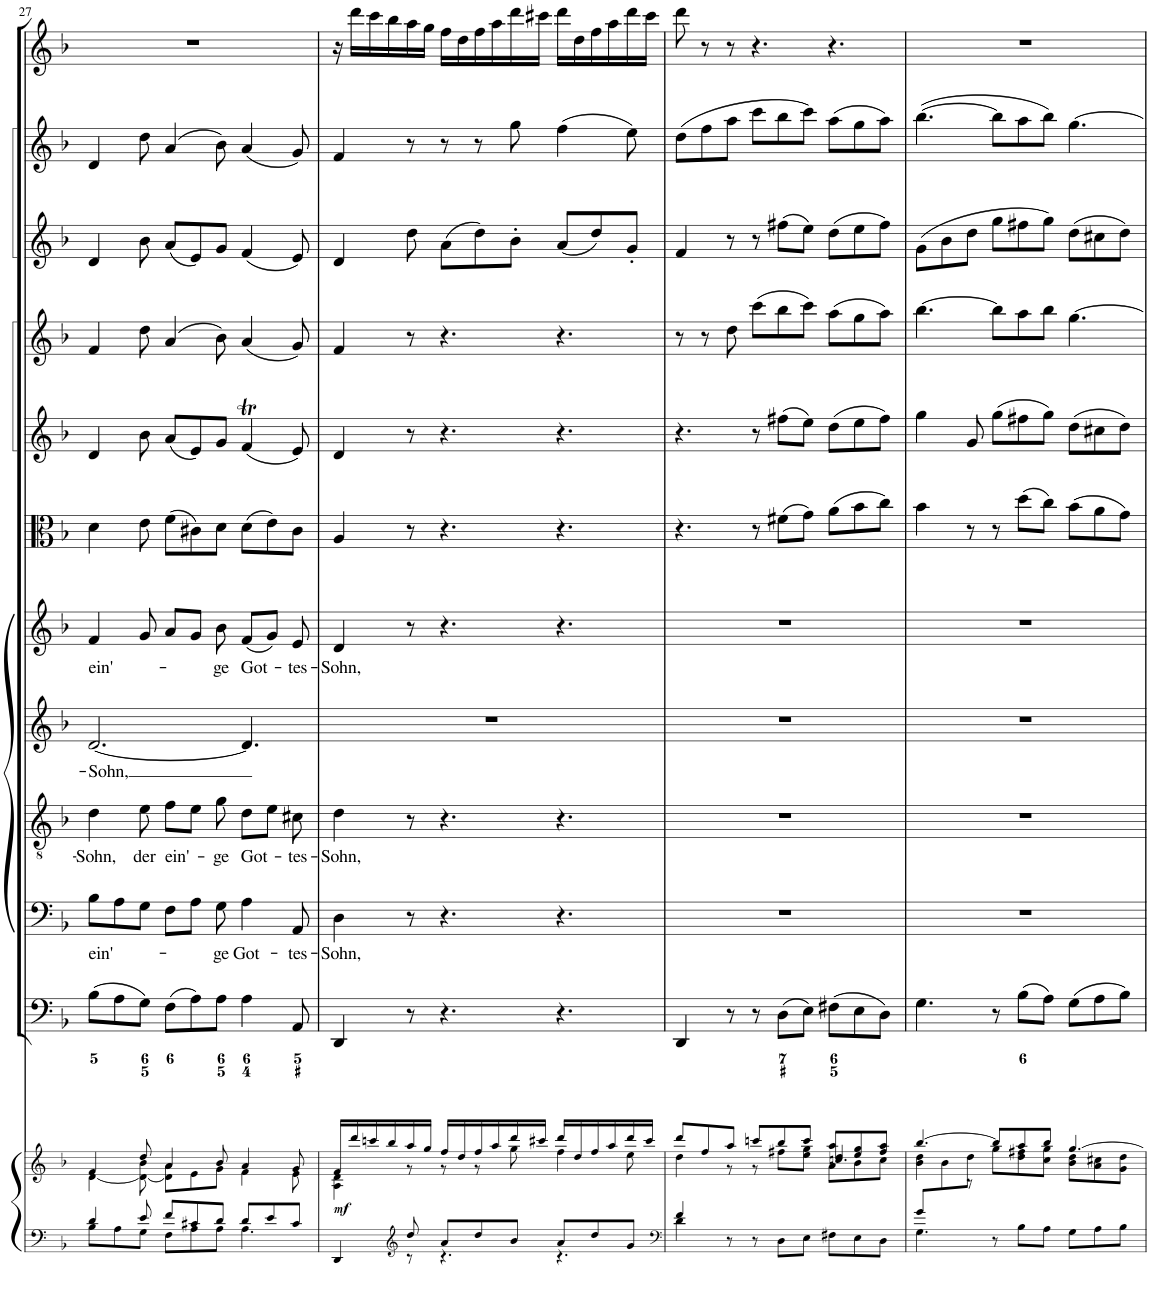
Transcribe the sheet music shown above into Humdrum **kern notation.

**kern	**kern	**kern	**kern	**text	**kern	**text	**kern	**text	**kern	**text	**kern	**kern	**kern	**kern	**kern	**kern
*part12	*part12	*part11	*part10	*part10	*part9	*part9	*part8	*part8	*part7	*part7	*part6	*part5	*part4	*part3	*part2	*part1
*staff13	*staff12	*staff11	*staff10	*staff10	*staff9	*staff9	*staff8	*staff8	*staff7	*staff7	*staff6	*staff5	*staff4	*staff3	*staff2	*staff1
*I"Piano reduction	*	*I"Continuo	*I"Basso	*	*I"Tenore	*	*I"Alto	*	*I"Soprano	*	*I"Viola	*I"Violino II	*I"Violino I	*I"Oboe II	*I"Oboe I	*I"Flauto Piccolo
*I'Pno	*	*	*	*	*	*	*	*	*	*	*	*	*	*I'Ob	*I'Ob	*I'Picc
!!LO:PB:g=z
*clefF4	*clefG2	*clefF4	*clefF4	*	*clefGv2	*	*clefG2	*	*clefG2	*	*clefC3	*clefG2	*clefG2	*clefG2	*clefG2	*clefG2
*	*	*	*	*	*	*	*	*	*	*	*	*	*	*	*	*Trd-7c-12
*k[b-]	*k[b-]	*k[b-]	*k[b-]	*	*k[b-]	*	*k[b-]	*	*k[b-]	*	*k[b-]	*k[b-]	*k[b-]	*k[b-]	*k[b-]	*k[b-]
*M9/8	*M9/8	*M9/8	*M9/8	*	*M9/8	*	*M9/8	*	*M9/8	*	*M9/8	*M9/8	*M9/8	*M9/8	*M9/8	*M9/8
=27	=27	=27	=27	=27	=27	=27	=27	=27	=27	=27	=27	=27	=27	=27	=27	=27
*^	*^	*	*	*	*	*	*	*	*	*	*	*	*	*	*	*
!	!	!	!	!	!	!LO:LY:b	!	!LO:LY:b	!	!LO:LY:b	!	!LO:LY:b	!	!	!	!	!	!
4d/	8B-\L	4f/	[4d\	(8B-\L	8B-\L	ein'-	4d\	-Sohn,	[2.d/	-Sohn,	4f/	ein'-	4d\	4d/	4f/	4d/	4d/	8%9r
.	8A\	.	.	8A\	8A\	.	.	.	.	.	.	.	.	.	.	.	.	.
!	!	!	!	!	!	!	!	!LO:LY:b	!	!	!	!	!	!	!	!	!	!
8e/	8G\J	8dd/	8d\_ 8b-\	8G\J)	8G\J	.	8e\	der	.	.	8g/	.	8e\	8b-\	8dd\	8b-\	8dd\	.
!	!	!	!	!	!	!	!	!LO:LY:b	!	!	!	!	!	!	!	!	!	!
8f/L	8F\L	4a/	8d\] 8a\L	(8F\L	8F\L	.	8f\L	ein'-	.	.	8a/L	.	(8f\L	(8a/L	(4a/	(8a/L	(4a/	.
8c#X/	8A\	.	8e\	8A\)	8A\J	.	8e\J	.	.	.	8g/J	.	8c#X\)	8e/)	.	8e/)	.	.
!	!	!	!	!	!	!LO:LY:b	!	!LO:LY:b	!	!	!	!LO:LY:b	!	!	!	!	!	!
8d/J	8A\J	8b-/	8g\J	8A\J	8G\	-ge	8g\	-ge	.	.	8b-\	-ge	8d\J	8g/J	8b-\)	8g/J	8b-\)	.
!	!	!	!	!	!	!LO:LY:b	!	!LO:LY:b	!	!	!	!LO:LY:b	!	!	!	!	!	!
8d/L	4.A\	4a/	4f\	4A\	4A\	Got-	8d\L	Got-	4.d/]	.	(8f/L	Got-	(8d\L	(4fT/	(4a/	(4f/	(4a/	.
8e/	.	.	.	.	.	.	8e\J	.	.	.	8g/J)	.	8e\)	.	.	.	.	.
!	!	!	!	!	!	!LO:LY:b	!	!LO:LY:b	!	!	!	!LO:LY:b	!	!	!	!	!	!
8c#/J	.	8g/	8e\	8AA/	8AA/	-tes-	8c#X\	-tes-	.	.	8e/	-tes-	8c#\J	8e/)	8g/)	8e/)	8g/)	.
=28	=28	=28	=28	=28	=28	=28	=28	=28	=28	=28	=28	=28	=28	=28	=28	=28	=28	=28
!	!	!	!	!	!	!LO:LY:b	!	!LO:LY:b	!	!	!	!LO:LY:b	!	!	!	!	!	!
4DD/	4ryy	16f/LL	4A\ 4d\	4DD/	4D\	-Sohn,	4d\	-Sohn,	8%9r	.	4d/	-Sohn,	4A/	4d/	4f/	4d/	4f/	16r
.	.	16ddd/	.	.	.	.	.	.	.	.	.	.	.	.	.	.	.	16ddd\LL
.	.	16cccn/	.	.	.	.	.	.	.	.	.	.	.	.	.	.	.	16ccc\
.	.	16bb-/	.	.	.	.	.	.	.	.	.	.	.	.	.	.	.	16bb-\
*clefG2	*	*	*	*	*	*	*	*	*	*	*	*	*	*	*	*	*	*
8dd/	8r	16aa/	8r	8r	8r	.	8r	.	.	.	8r	.	8r	8r	8r	8dd\	8r	16aa\
.	.	16gg/JJ	.	.	.	.	.	.	.	.	.	.	.	.	.	.	.	16gg\JJ
8a/L	4.r	16ff/LL	8r	4.r	4.r	.	4.r	.	.	.	4.r	.	4.r	4.r	4.r	(8a\L	8r	16ff\LL
.	.	16dd/	.	.	.	.	.	.	.	.	.	.	.	.	.	.	.	16dd\
8dd/	.	16ff/	8r	.	.	.	.	.	.	.	.	.	.	.	.	8dd\)	8r	16ff\
.	.	16aa/	.	.	.	.	.	.	.	.	.	.	.	.	.	.	.	16aa\
8b-/J	.	16ddd/	8gg\	.	.	.	.	.	.	.	.	.	.	.	.	8b-'\J	8gg\	16ddd\
.	.	16ccc#X/JJ	.	.	.	.	.	.	.	.	.	.	.	.	.	.	.	16ccc#X\JJ
8a/L	4.r	16ddd/LL	4ff\	4.r	4.r	.	4.r	.	.	.	4.r	.	4.r	4.r	4.r	(8a/L	(4ff\	16ddd\LL
.	.	16dd/	.	.	.	.	.	.	.	.	.	.	.	.	.	.	.	16dd\
8dd/	.	16ff/	.	.	.	.	.	.	.	.	.	.	.	.	.	8dd/)	.	16ff\
.	.	16aa/	.	.	.	.	.	.	.	.	.	.	.	.	.	.	.	16aa\
8g/J	.	16ddd/	8ee\	.	.	.	.	.	.	.	.	.	.	.	.	8g'/J	8ee\)	16ddd\
.	.	16ccc#/JJ	.	.	.	.	.	.	.	.	.	.	.	.	.	.	.	16ccc#\JJ
*	*	*v	*v	*	*	*	*	*	*	*	*	*	*	*	*	*	*	*
=29	=29	=29	=29	=29	=29	=29	=29	=29	=29	=29	=29	=29	=29	=29	=29	=29	=29
*clefF4	*	*	*	*	*	*	*	*	*	*	*	*	*	*	*	*	*
*	*	*^	*	*	*	*	*	*	*	*	*	*	*	*	*	*	*
*	*	*	*^	*	*	*	*	*	*	*	*	*	*	*	*	*	*	*
4f/	4d\	8ddd/L	4dd\	2.ryy	4DD/	8%9r	.	8%9r	.	8%9r	.	8%9r	.	4.r	4.r	8r	4f/	(8dd\L	8ddd\
.	.	8ff/	.	.	.	.	.	.	.	.	.	.	.	.	.	8r	.	8ff\	8r
8r	8ryy	8aa/J	8r	.	8r	.	.	.	.	.	.	.	.	.	.	8dd\	8r	8aa\J	8r
8r	8ryy	8cccn/L	8r	.	8r	.	.	.	.	.	.	.	.	8r	8r	(8ccc\L	8r	8ccc\L	4.r
8ryy	8D\L	8bb-/	8ff#X\L	.	(8D\L	.	.	.	.	.	.	.	.	(8f#X\L	(8ff#X\L	8bb-\	(8ff#X\L	8bb-\	.
8ryy	8E\J	8ccc/J	8ee\ 8gg\J	.	8E\J)	.	.	.	.	.	.	.	.	8g\J)	8ee\J)	8ccc\J)	8ee\J)	8ccc\J)	.
4.ryy	8F#X\L	8dd/ 8aa/L	8a\L	4.ccn/	(8F#X\L	.	.	.	.	.	.	.	.	(8a\L	(8dd\L	(8aa\L	(8dd\L	(8aa\L	4.r
.	8E\	8ee/ 8gg/	8b-\	.	8E\	.	.	.	.	.	.	.	.	8b-\	8ee\	8gg\	8ee\	8gg\	.
.	8D\J	8ff#/ 8aa/J	8cc\J	.	8D\J)	.	.	.	.	.	.	.	.	8cc\J)	8ff#\J)	8aa\J)	8ff#\J)	8aa\J)	.
=30	=30	=30	=30	=30	=30	=30	=30	=30	=30	=30	=30	=30	=30	=30	=30	=30	=30	=30	=30
8g/L	4.G\	[4.bb-/	8ryy	4b-\ 4dd\	4.G\	8%9r	.	8%9r	.	8%9r	.	8%9r	.	4b-\	4gg\	[4.bb-\	(8g\L	([4.bb-\	8%9r
1ryy	.	.	8b-\	.	.	.	.	.	.	.	.	.	.	.	.	.	8b-\	.	.
.	.	.	8dd\J	8r	.	.	.	.	.	.	.	.	.	8r	8g/	.	8dd\J	.	.
.	8r	8bb-/L]	8gg\L	2.ryy	8r	.	.	.	.	.	.	.	.	8r	(8gg\L	8bb-\L]	8gg\L	8bb-\L]	.
.	8B-\L	8aa/	8dd\ 8ff#X\	.	(8B-\L	.	.	.	.	.	.	.	.	(8dd\L	8ff#X\	8aa\	8ff#X\	8aa\	.
.	8A\J	8bb-/J	8cc\ 8gg\J	.	8A\J)	.	.	.	.	.	.	.	.	8cc\J)	8gg\J)	8bb-\J	8gg\J)	8bb-\J)	.
.	8G\L	[4.gg/	8b-\ 8dd\L	.	(8G\L	.	.	.	.	.	.	.	.	(8b-\L	(8dd\L	[4.gg\	(8dd\L	[4.gg\	.
.	8A\	.	8a\ 8cc#X\	.	8A\	.	.	.	.	.	.	.	.	8a\	8cc#X\	.	8cc#X\	.	.
.	8B-\J	.	8g\ 8dd\J	.	8B-\J)	.	.	.	.	.	.	.	.	8g\J)	8dd\J)	.	8dd\J)	.	.
*v	*v	*	*	*	*	*	*	*	*	*	*	*	*	*	*	*	*	*	*
*	*v	*v	*v	*	*	*	*	*	*	*	*	*	*	*	*	*	*	*
=	=	=	=	=	=	=	=	=	=	=	=	=	=	=	=	=
*-	*-	*-	*-	*-	*-	*-	*-	*-	*-	*-	*-	*-	*-	*-	*-	*-
